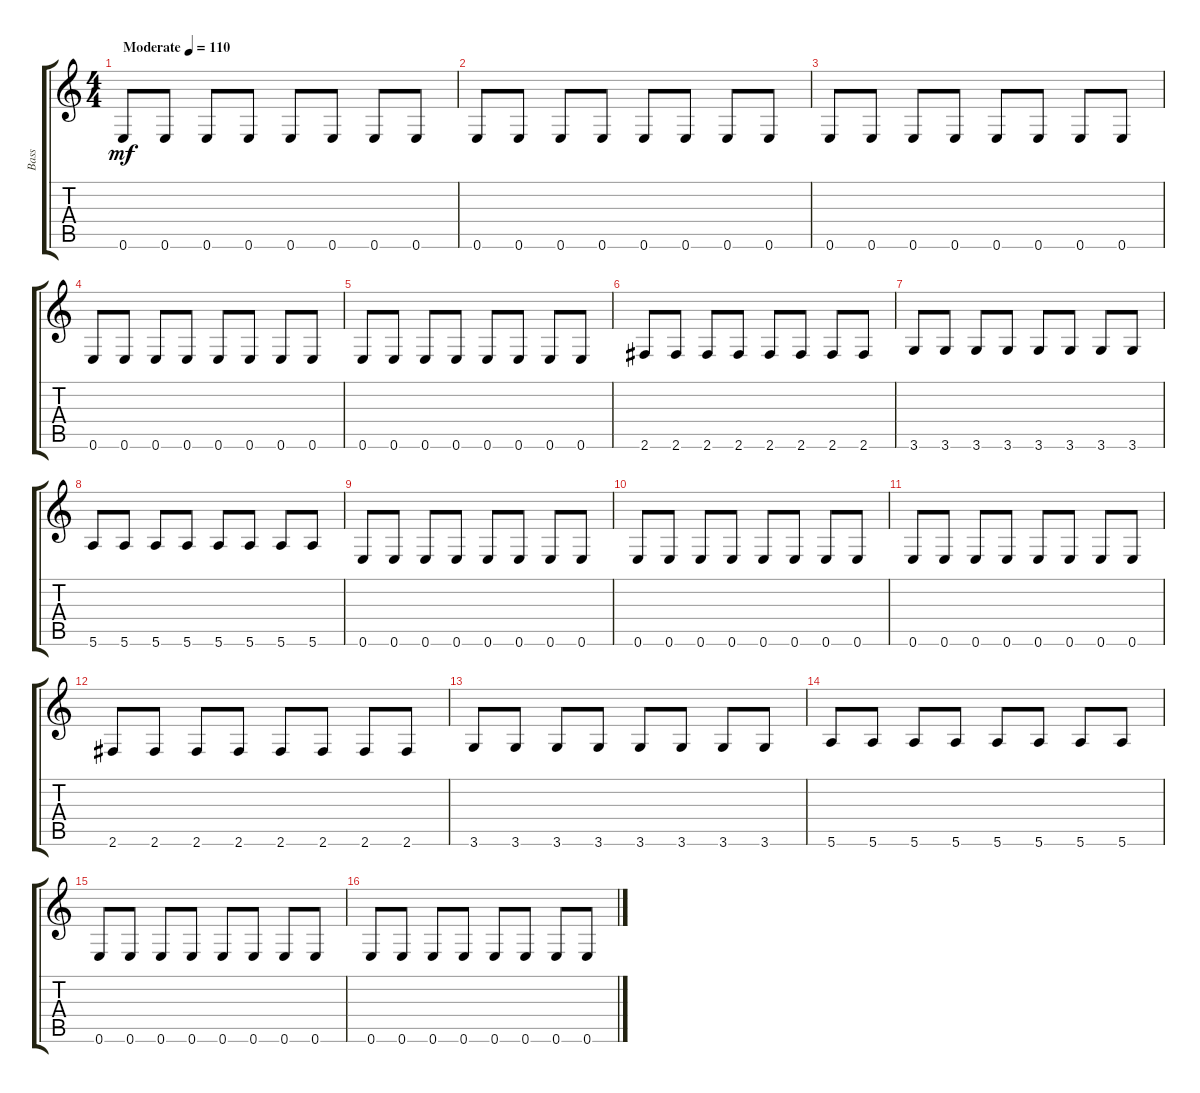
\track ("Bass" "Bass") {instrument electricbassfinger}
\staff {score tabs}
\tuning (E4 B3 G3 D3 A2 E2) {hide}
\ts (4 4)
\tempo (110 "Moderate")
\clef g2
\ks c
0.6.8{dy mf instrument electricbassfinger} 0.6.8 0.6.8 0.6.8 0.6.8 0.6.8 0.6.8 0.6.8 |
0.6.8 0.6.8 0.6.8 0.6.8 0.6.8 0.6.8 0.6.8 0.6.8 |
0.6.8 0.6.8 0.6.8 0.6.8 0.6.8 0.6.8 0.6.8 0.6.8 |
0.6.8 0.6.8 0.6.8 0.6.8 0.6.8 0.6.8 0.6.8 0.6.8 |
0.6.8 0.6.8 0.6.8 0.6.8 0.6.8 0.6.8 0.6.8 0.6.8 |
2.6.8 2.6.8 2.6.8 2.6.8 2.6.8 2.6.8 2.6.8 2.6.8 |
3.6.8 3.6.8 3.6.8 3.6.8 3.6.8 3.6.8 3.6.8 3.6.8 |
5.6.8 5.6.8 5.6.8 5.6.8 5.6.8 5.6.8 5.6.8 5.6.8 |
0.6.8 0.6.8 0.6.8 0.6.8 0.6.8 0.6.8 0.6.8 0.6.8 |
0.6.8 0.6.8 0.6.8 0.6.8 0.6.8 0.6.8 0.6.8 0.6.8 |
0.6.8 0.6.8 0.6.8 0.6.8 0.6.8 0.6.8 0.6.8 0.6.8 |
2.6.8 2.6.8 2.6.8 2.6.8 2.6.8 2.6.8 2.6.8 2.6.8 |
3.6.8 3.6.8 3.6.8 3.6.8 3.6.8 3.6.8 3.6.8 3.6.8 |
5.6.8 5.6.8 5.6.8 5.6.8 5.6.8 5.6.8 5.6.8 5.6.8 |
0.6.8 0.6.8 0.6.8 0.6.8 0.6.8 0.6.8 0.6.8 0.6.8 |
0.6.8 0.6.8 0.6.8 0.6.8 0.6.8 0.6.8 0.6.8 0.6.8
